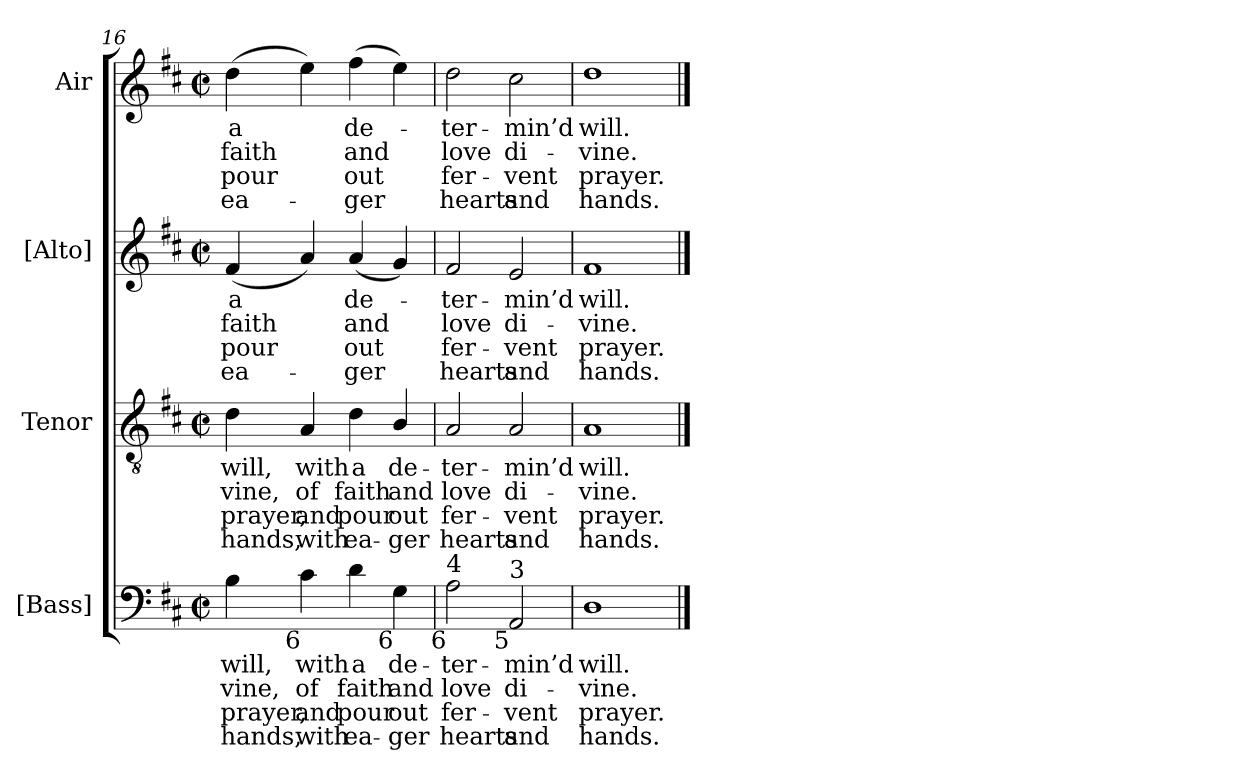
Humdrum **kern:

**kern	**text	**text	**text	**text	**kern	**text	**text	**text	**text	**kern	**text	**text	**text	**text	**kern	**text	**text	**text	**text
*part4	*part4	*part4	*part4	*part4	*part3	*part3	*part3	*part3	*part3	*part2	*part2	*part2	*part2	*part2	*part1	*part1	*part1	*part1	*part1
*staff4	*staff4	*staff4	*staff4	*staff4	*staff3	*staff3	*staff3	*staff3	*staff3	*staff2	*staff2	*staff2	*staff2	*staff2	*staff1	*staff1	*staff1	*staff1	*staff1
*I"[Bass]	*	*	*	*	*I"Tenor	*	*	*	*	*I"[Alto]	*	*	*	*	*I"Air	*	*	*	*
*I'B.	*	*	*	*	*I'T.	*	*	*	*	*I'A.	*	*	*	*	*	*	*	*	*
*clefF4	*	*	*	*	*clefGv2	*	*	*	*	*clefG2	*	*	*	*	*clefG2	*	*	*	*
*	*	*	*	*	*ITrd7c12	*	*	*	*	*	*	*	*	*	*	*	*	*	*
*k[f#c#]	*	*	*	*	*k[f#c#]	*	*	*	*	*k[f#c#]	*	*	*	*	*k[f#c#]	*	*	*	*
*D:	*	*	*	*	*D:	*	*	*	*	*D:	*	*	*	*	*D:	*	*	*	*
*M2/2	*	*	*	*	*M2/2	*	*	*	*	*M2/2	*	*	*	*	*M2/2	*	*	*	*
*met(c|)	*	*	*	*	*met(c|)	*	*	*	*	*met(c|)	*	*	*	*	*met(c|)	*	*	*	*
=16	=16	=16	=16	=16	=16	=16	=16	=16	=16	=16	=16	=16	=16	=16	=16	=16	=16	=16	=16
!	!LO:LY:b:color=#000000	!LO:LY:b:color=#000000	!LO:LY:b:color=#000000	!LO:LY:b:color=#000000	!	!	!	!	!	!	!	!	!	!	!	!	!	!	!
!	!	!	!	!	!	!LO:LY:b:color=#000000	!LO:LY:b:color=#000000	!LO:LY:b:color=#000000	!LO:LY:b:color=#000000	!	!	!	!	!	!	!	!	!	!
!	!	!	!	!	!	!	!	!	!	!	!LO:LY:b:color=#000000	!LO:LY:b:color=#000000	!LO:LY:b:color=#000000	!LO:LY:b:color=#000000	!	!	!	!	!
!	!	!	!	!	!	!	!	!	!	!	!	!	!	!	!	!LO:LY:b:color=#000000	!LO:LY:b:color=#000000	!LO:LY:b:color=#000000	!LO:LY:b:color=#000000
4Bi\	will,	-vine,	prayer,	hands,	4Di\	will,	-vine,	prayer,	hands,	(4f#i/	a	faith	pour	ea-	(4ddi\	a	faith	pour	ea-
!	!LO:LY:b:color=#000000	!LO:LY:b:color=#000000	!LO:LY:b:color=#000000	!LO:LY:b:color=#000000	!	!	!	!	!	!	!	!	!	!	!	!	!	!	!
!LO:TX:b:rj:t=6	!	!	!	!	!	!	!	!	!	!	!	!	!	!	!	!	!	!	!
!	!	!	!	!	!	!LO:LY:b:color=#000000	!LO:LY:b:color=#000000	!LO:LY:b:color=#000000	!LO:LY:b:color=#000000	!	!	!	!	!	!	!	!	!	!
4c#i\	with	of	and	with	4AAi/	with	of	and	with	4ai/)	.	.	.	.	4eei\)	.	.	.	.
!	!LO:LY:b:color=#000000	!LO:LY:b:color=#000000	!LO:LY:b:color=#000000	!LO:LY:b:color=#000000	!	!	!	!	!	!	!	!	!	!	!	!	!	!	!
!	!	!	!	!	!	!LO:LY:b:color=#000000	!LO:LY:b:color=#000000	!LO:LY:b:color=#000000	!LO:LY:b:color=#000000	!	!	!	!	!	!	!	!	!	!
!	!	!	!	!	!	!	!	!	!	!	!LO:LY:b:color=#000000	!LO:LY:b:color=#000000	!LO:LY:b:color=#000000	!LO:LY:b:color=#000000	!	!	!	!	!
!	!	!	!	!	!	!	!	!	!	!	!	!	!	!	!	!LO:LY:b:color=#000000	!LO:LY:b:color=#000000	!LO:LY:b:color=#000000	!LO:LY:b:color=#000000
4di\	a	faith	-pour	ea-	4Di\	a	faith	-pour	ea-	(4ai/	de-	and	-out	ger	(4ff#i\	de-	and	-out	ger
!	!LO:LY:b:color=#000000	!LO:LY:b:color=#000000	!LO:LY:b:color=#000000	!LO:LY:b:color=#000000	!	!	!	!	!	!	!	!	!	!	!	!	!	!	!
!LO:TX:b:rj:t=6	!	!	!	!	!	!	!	!	!	!	!	!	!	!	!	!	!	!	!
!	!	!	!	!	!	!LO:LY:b:color=#000000	!LO:LY:b:color=#000000	!LO:LY:b:color=#000000	!LO:LY:b:color=#000000	!	!	!	!	!	!	!	!	!	!
4Gi\	de-	and	out	ger	4BBi/	de-	and	out	ger	4gi/)	.	.	.	.	4eei\)	.	.	.	.
=17	=17	=17	=17	=17	=17	=17	=17	=17	=17	=17	=17	=17	=17	=17	=17	=17	=17	=17	=17
!	!LO:LY:b:color=#000000	!LO:LY:b:color=#000000	!LO:LY:b:color=#000000	!LO:LY:b:color=#000000	!	!	!	!	!	!	!	!	!	!	!	!	!	!	!
!	!	!	!	!	!	!LO:LY:b:color=#000000	!LO:LY:b:color=#000000	!LO:LY:b:color=#000000	!LO:LY:b:color=#000000	!	!	!	!	!	!	!	!	!	!
!	!	!	!	!	!	!	!	!	!	!	!LO:LY:b:color=#000000	!LO:LY:b:color=#000000	!LO:LY:b:color=#000000	!LO:LY:b:color=#000000	!	!	!	!	!
!LO:TX:b:rj:t=6	!	!	!	!	!	!	!	!	!	!	!	!	!	!	!	!	!	!	!
!LO:TX:t=4	!	!	!	!	!	!	!	!	!	!	!	!	!	!	!	!	!	!	!
!	!	!	!	!	!	!	!	!	!	!	!	!	!	!	!	!LO:LY:b:color=#000000	!LO:LY:b:color=#000000	!LO:LY:b:color=#000000	!LO:LY:b:color=#000000
2Ai\	-ter-	love	fer-	hearts	2AAi/	-ter-	love	fer-	hearts	2f#i/	-ter-	love	fer-	-hearts	2ddi\	-ter-	love	fer-	-hearts
!	!LO:LY:b:color=#000000	!LO:LY:b:color=#000000	!LO:LY:b:color=#000000	!LO:LY:b:color=#000000	!	!	!	!	!	!	!	!	!	!	!	!	!	!	!
!	!	!	!	!	!	!LO:LY:b:color=#000000	!LO:LY:b:color=#000000	!LO:LY:b:color=#000000	!LO:LY:b:color=#000000	!	!	!	!	!	!	!	!	!	!
!	!	!	!	!	!	!	!	!	!	!	!LO:LY:b:color=#000000	!LO:LY:b:color=#000000	!LO:LY:b:color=#000000	!LO:LY:b:color=#000000	!	!	!	!	!
!LO:TX:b:rj:t=5	!	!	!	!	!	!	!	!	!	!	!	!	!	!	!	!	!	!	!
!LO:TX:t=3	!	!	!	!	!	!	!	!	!	!	!	!	!	!	!	!	!	!	!
!	!	!	!	!	!	!	!	!	!	!	!	!	!	!	!	!LO:LY:b:color=#000000	!LO:LY:b:color=#000000	!LO:LY:b:color=#000000	!LO:LY:b:color=#000000
2AAi/	-min’d	di-	vent	-and	2AAi/	-min’d	di-	vent	-and	2ei/	-min’d	di-	vent	and	2cc#i\	-min’d	di-	vent	and
=18	=18	=18	=18	=18	=18	=18	=18	=18	=18	=18	=18	=18	=18	=18	=18	=18	=18	=18	=18
!	!LO:LY:b:color=#000000	!LO:LY:b:color=#000000	!LO:LY:b:color=#000000	!LO:LY:b:color=#000000	!	!	!	!	!	!	!	!	!	!	!	!	!	!	!
!	!	!	!	!	!	!LO:LY:b:color=#000000	!LO:LY:b:color=#000000	!LO:LY:b:color=#000000	!LO:LY:b:color=#000000	!	!	!	!	!	!	!	!	!	!
!	!	!	!	!	!	!	!	!	!	!	!LO:LY:b:color=#000000	!LO:LY:b:color=#000000	!LO:LY:b:color=#000000	!LO:LY:b:color=#000000	!	!	!	!	!
!	!	!	!	!	!	!	!	!	!	!	!	!	!	!	!	!LO:LY:b:color=#000000	!LO:LY:b:color=#000000	!LO:LY:b:color=#000000	!LO:LY:b:color=#000000
1Di	will.	-vine.	prayer.	hands.	1AAi	will.	-vine.	prayer.	hands.	1f#i	will.	-vine.	prayer.	hands.	1ddi	will.	-vine.	prayer.	hands.
==	==	==	==	==	==	==	==	==	==	==	==	==	==	==	==	==	==	==	==
*-	*-	*-	*-	*-	*-	*-	*-	*-	*-	*-	*-	*-	*-	*-	*-	*-	*-	*-	*-
